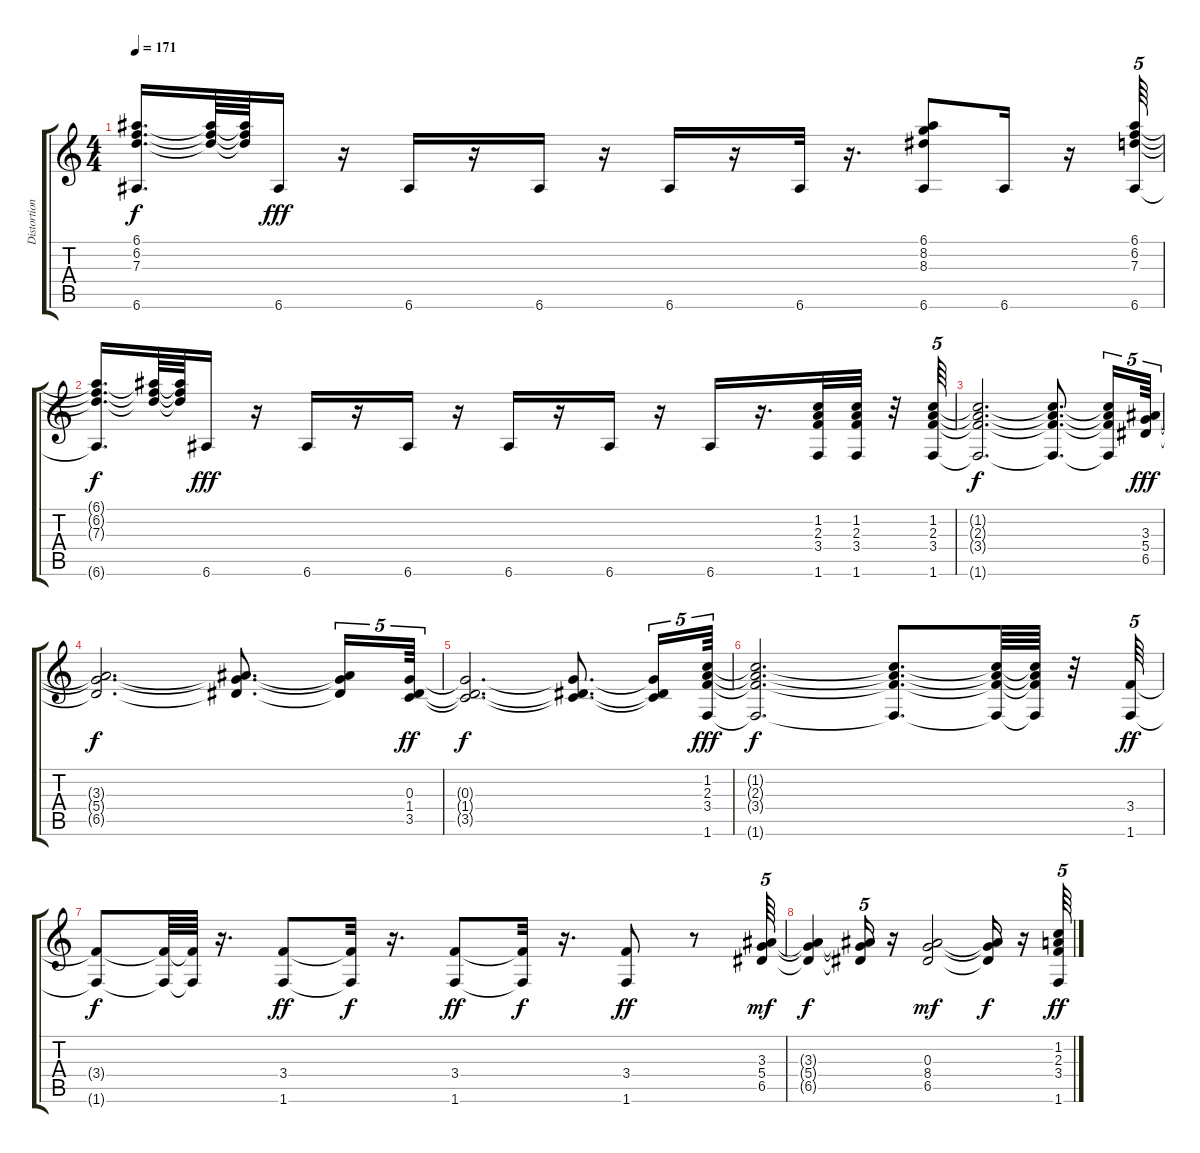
\track ("Distortion" "Distortion") {instrument distortionguitar}
\staff {score tabs}
\tuning (E4 B3 G3 D3 A2 E2) {hide}
\ts (4 4)
\tempo 171
\clef g2
\ks c
(6.1{t} 6.2{t} 7.3{t} 6.6{t}).16{d dy f} (6.1{t} 6.2{t} 7.3{t}).64 (6.1{t} 6.2{t} 7.3{t}).64 6.6.16{dy fff} r.16 6.6.16 r.16 6.6.16 r.16 6.6.16 r.16 6.6.32 r.16{d} (6.1 8.2 8.3 6.6).8 6.6.16 r.16 (6.1 6.2 7.3 6.6).64{tu (5 4)} |
(6.1{t} 6.2{t} 7.3{t} 6.6{t}).16{d dy f} (6.1{t} 6.2{t} 7.3{t}).64 (6.1{t} 6.2{t} 7.3{t}).64 6.6.16{dy fff} r.16 6.6.16 r.16 6.6.16 r.16 6.6.16 r.16 6.6.16 r.16 6.6.16 r.16{d} (1.2 2.3 3.4 1.6).32 (1.2 2.3 3.4 1.6).32 r.32 (1.2 2.3 3.4 1.6).64{tu (5 4)} |
(1.2{t} 2.3{t} 3.4{t} 1.6{t}).2{d dy f} (1.2{t} 2.3{t} 3.4{t} 1.6{t}).8{d} (1.2{t} 2.3{t} 3.4{t} 1.6{t}).16{tu (5 4)} (3.3 5.4 6.5).64{tu (5 4) dy fff} |
(3.3{t} 5.4{t} 6.5{t}).2{d dy f} (3.3{t} 5.4{t} 6.5{t}).8{d} (3.3{t} 5.4{t} 6.5{t}).16{tu (5 4)} (0.3 1.4 3.5).64{tu (5 4) dy ff} |
(0.3{t} 1.4{t} 3.5{t}).2{d dy f} (0.3{t} 1.4{t} 3.5{t}).8{d} (0.3{t} 1.4{t} 3.5{t}).16{tu (5 4)} (1.2 2.3 3.4 1.6).64{tu (5 4) dy fff} |
(1.2{t} 2.3{t} 3.4{t} 1.6{t}).2{d dy f} (1.2{t} 2.3{t} 3.4{t} 1.6{t}).8{d} (1.2{t} 2.3{t} 3.4{t} 1.6{t}).64 (1.2{t} 2.3{t} 3.4{t} 1.6{t}).64 r.32 (3.4 1.6).64{tu (5 4) dy ff} |
(3.4{t} 1.6{t}).8{dy f} (3.4{t} 1.6{t}).64 (3.4{t} 1.6{t}).64 r.16{d} (3.4 1.6).8{dy ff} (3.4{t} 1.6{t}).32{dy f} r.16{d} (3.4 1.6).8{dy ff} (3.4{t} 1.6{t}).32{dy f} r.16{d} (3.4 1.6).8{dy ff} r.8 (3.3 5.4 6.5).64{tu (5 4) dy mf} |
(3.3{t} 5.4{t} 6.5{t}).4{dy f} (3.3{t} 5.4{t} 6.5{t}).16{tu (5 4)} r.16 (0.3 8.4 6.5).2{dy mf} (0.3{t} 8.4{t} 6.5{t}).16{dy f} r.16 (1.2 2.3 3.4 1.6).64{tu (5 4) dy ff}
